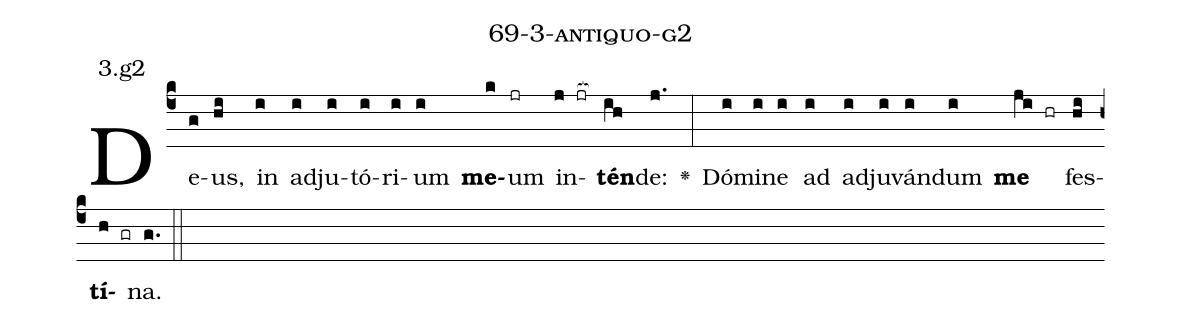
name: 69-3-antiquo-g2;
annotation: 3.g2;
%%
(c4)De(g)us,(hi) in(i) ad(i)ju(i)tó(i)ri(i)um(i) <b>me</b>(k)um(jr) in(j jr[ocb:1{])<b>tén</b>(ih[ocb:0}])de:(j.) <v>\greheightstar</v>(:) Dó(i)mi(i)ne(i) ad(i) ad(i)ju(i)ván(i)dum(i) <b>me</b>(ji hr) fes(hi)<b>tí</b>(h gr)na.(g.) (::)


%E(i) u(i) o(ji) u(hi) a(h) e.(g.) (::)
